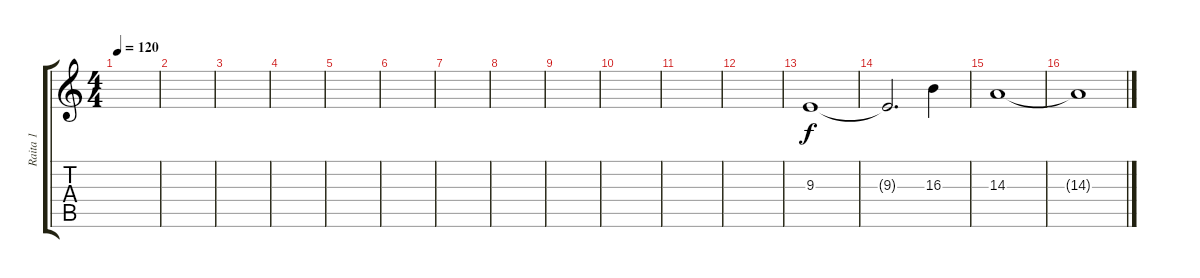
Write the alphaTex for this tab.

\track ("Raita 1" "Raita 1") {instrument acousticgrandpiano}
\staff {score tabs}
\tuning (E4 B3 G3 D3 A2 E2) {hide}
\ts (4 4)
\tempo 120
\clef g2
\ks c
|
|
|
|
|
|
|
|
|
|
|
|
9.3.1 |
9.3{t}.2{d} 16.3.4 |
14.3.1 |
14.3{t}.1
